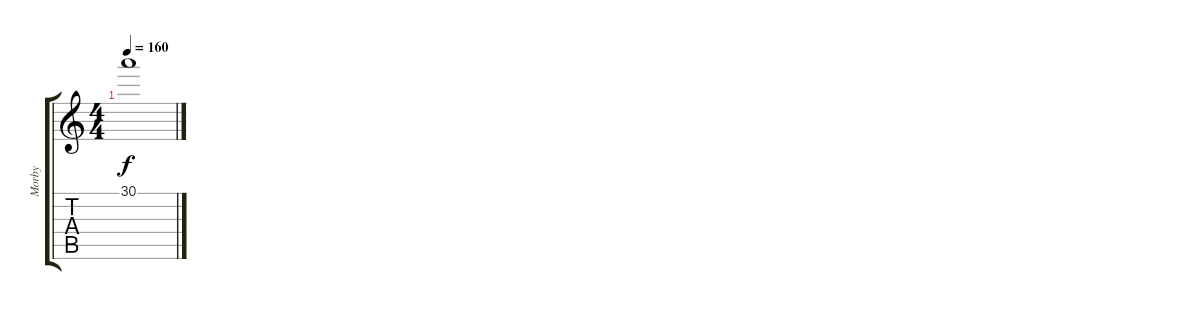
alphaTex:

\track ("Morby" "Morby") {instrument violin}
\staff {score tabs}
\tuning (Eb4 Bb3 Gb3 Db3 Ab2 Eb2) {hide}
\ts (4 4)
\tempo 160
\clef g2
\ks c
30.1{t}.1{dy f}
